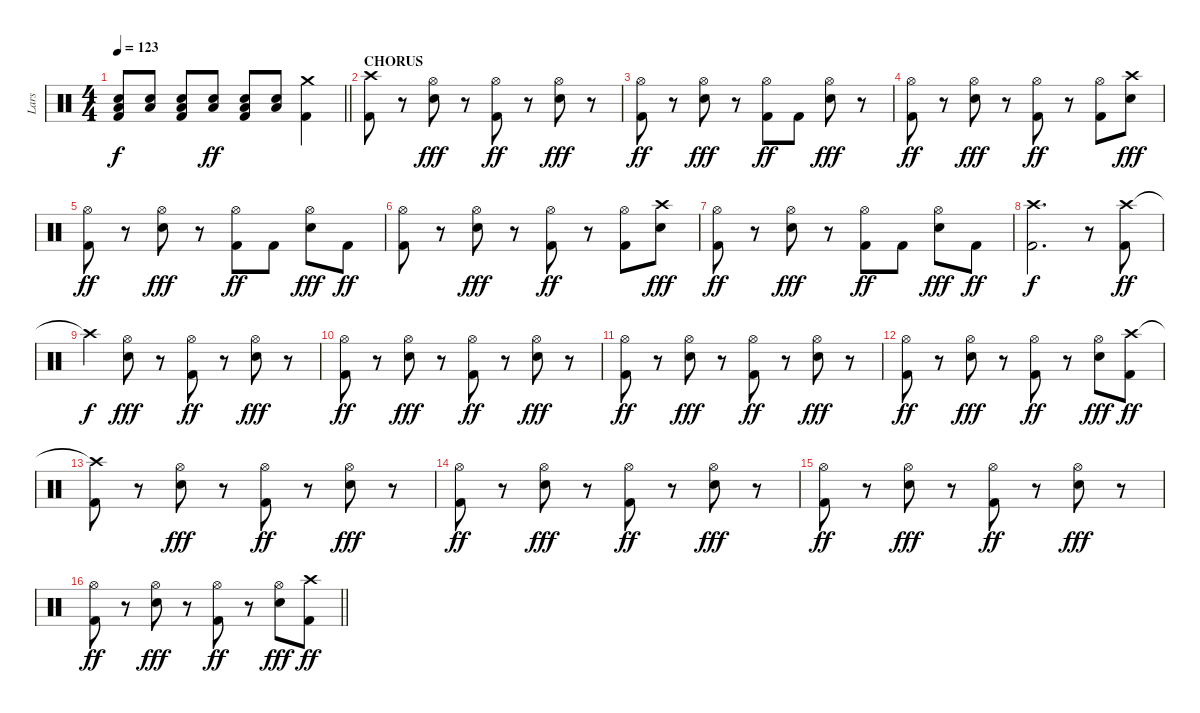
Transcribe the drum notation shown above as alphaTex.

\track ("Lars" "Lars") {instrument percussion}
\staff {score}
\articulation defaults
\ts (4 4)
\tempo 123
\clef neutral
\barLineRight lightlight
\ks c
("Low Floor Tom (hit)" "Electric Snare (hit)" "Kick (hit) 2").8{dy f} ("Low Floor Tom (hit)" "Electric Snare (hit)").8 ("Low Floor Tom (hit)" "Electric Snare (hit)" "Kick (hit) 2").8 ("Low Floor Tom (hit)" "Electric Snare (hit)").8{dy ff} ("Low Floor Tom (hit)" "Electric Snare (hit)" "Kick (hit) 2").8 ("Low Floor Tom (hit)" "Electric Snare (hit)").8 ("Crash medium (hit)" "Kick (hit) 2").4 |
\section ("" "CHORUS")
("Crash high (hit)" "Kick (hit) 2").8 r.8 ("Hi-Hat (open)" "Electric Snare (hit)").8{dy fff} r.8 ("Hi-Hat (open)" "Kick (hit) 2").8{dy ff} r.8 ("Hi-Hat (open)" "Electric Snare (hit)").8{dy fff} r.8 |
("Hi-Hat (open)" "Kick (hit) 2").8{dy ff} r.8 ("Hi-Hat (open)" "Electric Snare (hit)").8{dy fff} r.8 ("Hi-Hat (open)" "Kick (hit) 2").8{dy ff} "Kick (hit) 2".8 ("Hi-Hat (open)" "Electric Snare (hit)").8{dy fff} r.8 |
("Hi-Hat (open)" "Kick (hit) 2").8{dy ff} r.8 ("Hi-Hat (open)" "Electric Snare (hit)").8{dy fff} r.8 ("Hi-Hat (open)" "Kick (hit) 2").8{dy ff} r.8 ("Hi-Hat (open)" "Kick (hit) 2").8 ("Crash high (hit)" "Electric Snare (hit)").8{dy fff} |
("Hi-Hat (open)" "Kick (hit) 2").8{dy ff} r.8 ("Hi-Hat (open)" "Electric Snare (hit)").8{dy fff} r.8 ("Hi-Hat (open)" "Kick (hit) 2").8{dy ff} "Kick (hit) 2".8 ("Hi-Hat (open)" "Electric Snare (hit)").8{dy fff} "Kick (hit) 2".8{dy ff} |
("Hi-Hat (open)" "Kick (hit) 2").8 r.8 ("Hi-Hat (open)" "Electric Snare (hit)").8{dy fff} r.8 ("Hi-Hat (open)" "Kick (hit) 2").8{dy ff} r.8 ("Hi-Hat (open)" "Kick (hit) 2").8 ("Crash high (hit)" "Electric Snare (hit)").8{dy fff} |
("Hi-Hat (open)" "Kick (hit) 2").8{dy ff} r.8 ("Hi-Hat (open)" "Electric Snare (hit)").8{dy fff} r.8 ("Hi-Hat (open)" "Kick (hit) 2").8{dy ff} "Kick (hit) 2".8 ("Hi-Hat (open)" "Electric Snare (hit)").8{dy fff} "Kick (hit) 2".8{dy ff} |
("Crash high (hit)" "Kick (hit) 2").2{d dy f} r.8 ("Crash high (hit)" "Kick (hit) 2").8{dy ff} |
"Crash high (hit)"{t}.4{dy f} ("Hi-Hat (open)" "Electric Snare (hit)").8{dy fff} r.8 ("Hi-Hat (open)" "Kick (hit) 2").8{dy ff} r.8 ("Hi-Hat (open)" "Electric Snare (hit)").8{dy fff} r.8 |
("Hi-Hat (open)" "Kick (hit) 2").8{dy ff} r.8 ("Hi-Hat (open)" "Electric Snare (hit)").8{dy fff} r.8 ("Hi-Hat (open)" "Kick (hit) 2").8{dy ff} r.8 ("Hi-Hat (open)" "Electric Snare (hit)").8{dy fff} r.8 |
("Hi-Hat (open)" "Kick (hit) 2").8{dy ff} r.8 ("Hi-Hat (open)" "Electric Snare (hit)").8{dy fff} r.8 ("Hi-Hat (open)" "Kick (hit) 2").8{dy ff} r.8 ("Hi-Hat (open)" "Electric Snare (hit)").8{dy fff} r.8 |
("Hi-Hat (open)" "Kick (hit) 2").8{dy ff} r.8 ("Hi-Hat (open)" "Electric Snare (hit)").8{dy fff} r.8 ("Hi-Hat (open)" "Kick (hit) 2").8{dy ff} r.8 ("Hi-Hat (open)" "Electric Snare (hit)").8{dy fff} ("Crash high (hit)" "Kick (hit) 2").8{dy ff} |
("Crash high (hit)"{t} "Kick (hit) 2").8 r.8 ("Hi-Hat (open)" "Electric Snare (hit)").8{dy fff} r.8 ("Hi-Hat (open)" "Kick (hit) 2").8{dy ff} r.8 ("Hi-Hat (open)" "Electric Snare (hit)").8{dy fff} r.8 |
("Hi-Hat (open)" "Kick (hit) 2").8{dy ff} r.8 ("Hi-Hat (open)" "Electric Snare (hit)").8{dy fff} r.8 ("Hi-Hat (open)" "Kick (hit) 2").8{dy ff} r.8 ("Hi-Hat (open)" "Electric Snare (hit)").8{dy fff} r.8 |
("Hi-Hat (open)" "Kick (hit) 2").8{dy ff} r.8 ("Hi-Hat (open)" "Electric Snare (hit)").8{dy fff} r.8 ("Hi-Hat (open)" "Kick (hit) 2").8{dy ff} r.8 ("Hi-Hat (open)" "Electric Snare (hit)").8{dy fff} r.8 |
\barLineRight lightlight
("Hi-Hat (open)" "Kick (hit) 2").8{dy ff} r.8 ("Hi-Hat (open)" "Electric Snare (hit)").8{dy fff} r.8 ("Hi-Hat (open)" "Kick (hit) 2").8{dy ff} r.8 ("Hi-Hat (open)" "Electric Snare (hit)").8{dy fff} ("Crash high (hit)" "Kick (hit) 2").8{dy ff}
